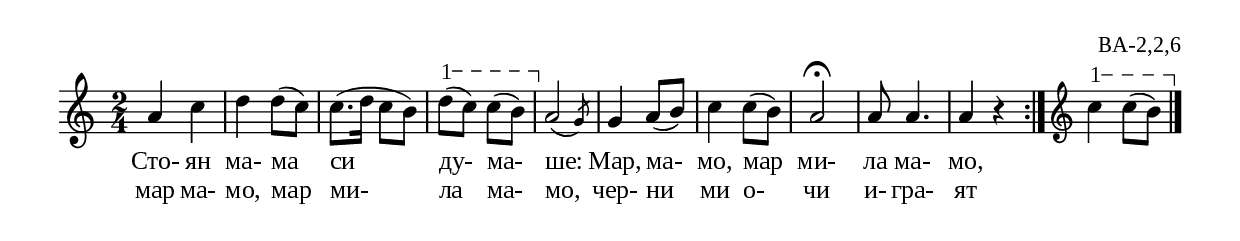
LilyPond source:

%{
BA_2_2_06
%}

\include "td-preamble.ly"

\score {
\relative c'' {
%% \tempo 4 = 152
  \time 2/4
  a4 c | d d8( c) | c8.([ d16] c8[ b]) | 
\varA
  d8\startTextSpan( c) c8( b\stopTextSpan) | 
\afterGrace a2( { \stdB g8) \stdE } | 
g4 a8( b) | c4 c8( b) | a2\fermata | a8 a4. | a4 r4 
 \bar ":|" 
\endm
\varA
  c4\startTextSpan c8( b\stopTextSpan) 
\bar "|."  
}
\addlyrics { Сто- ян ма- ма си ду- ма- ше: Мар, ма- мо, мар ми- ла ма- мо, }
\addlyrics { мар ма- мо, мар ми- ла ма- мо, чер- ни ми о- чи и- гра- ят }
%
\layout {
  indent = #0
  line-width = 190\mm
  ragged-right=##f
}
%
\midi { 
	\context {
		\Score
		tempoWholesPerMinute = #(ly:make-moment 152 4)
		}
	}
}
%
\header{
  opus = "ВА-2,2,6"
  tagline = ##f
}


